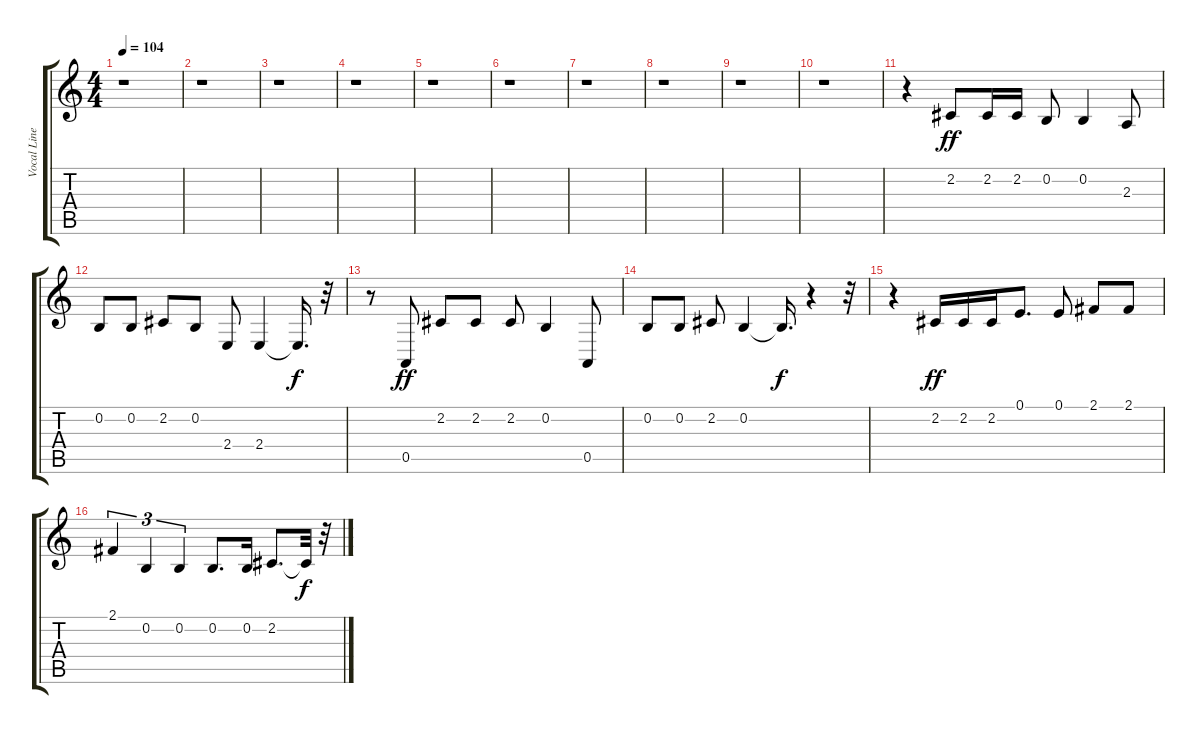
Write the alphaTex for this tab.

\track ("Vocal Line" "Vocal Line") {instrument lead8bassandlead}
\staff {score tabs}
\tuning (E4 B3 G3 D3 A2 E2) {hide}
\ts (4 4)
\tempo 104
\clef g2
\ks c
r.1{dy ff} |
r.1 |
r.1 |
r.1 |
r.1 |
r.1 |
r.1 |
r.1 |
r.1 |
r.1 |
r.4 2.2.8 2.2.16 2.2.16 0.2.8 0.2.4 2.3.8 |
0.2.8 0.2.8 2.2.8 0.2.8 2.4.8 2.4.4 2.4{t}.16{d dy f} r.32 |
r.8 0.5.8{dy ff} 2.2.8 2.2.8 2.2.8 0.2.4 0.5.8 |
0.2.8 0.2.8 2.2.8 0.2.4 0.2{t}.16{d dy f} r.4 r.32 |
r.4 2.2.16{dy ff} 2.2.16 2.2.16 0.1.8{d} 0.1.8 2.1.8 2.1.8 |
2.1.4{tu (3 2)} 0.2.4{tu (3 2)} 0.2.4{tu (3 2)} 0.2.8{d} 0.2.16 2.2.8{d} 2.2{t}.32{dy f} r.32
